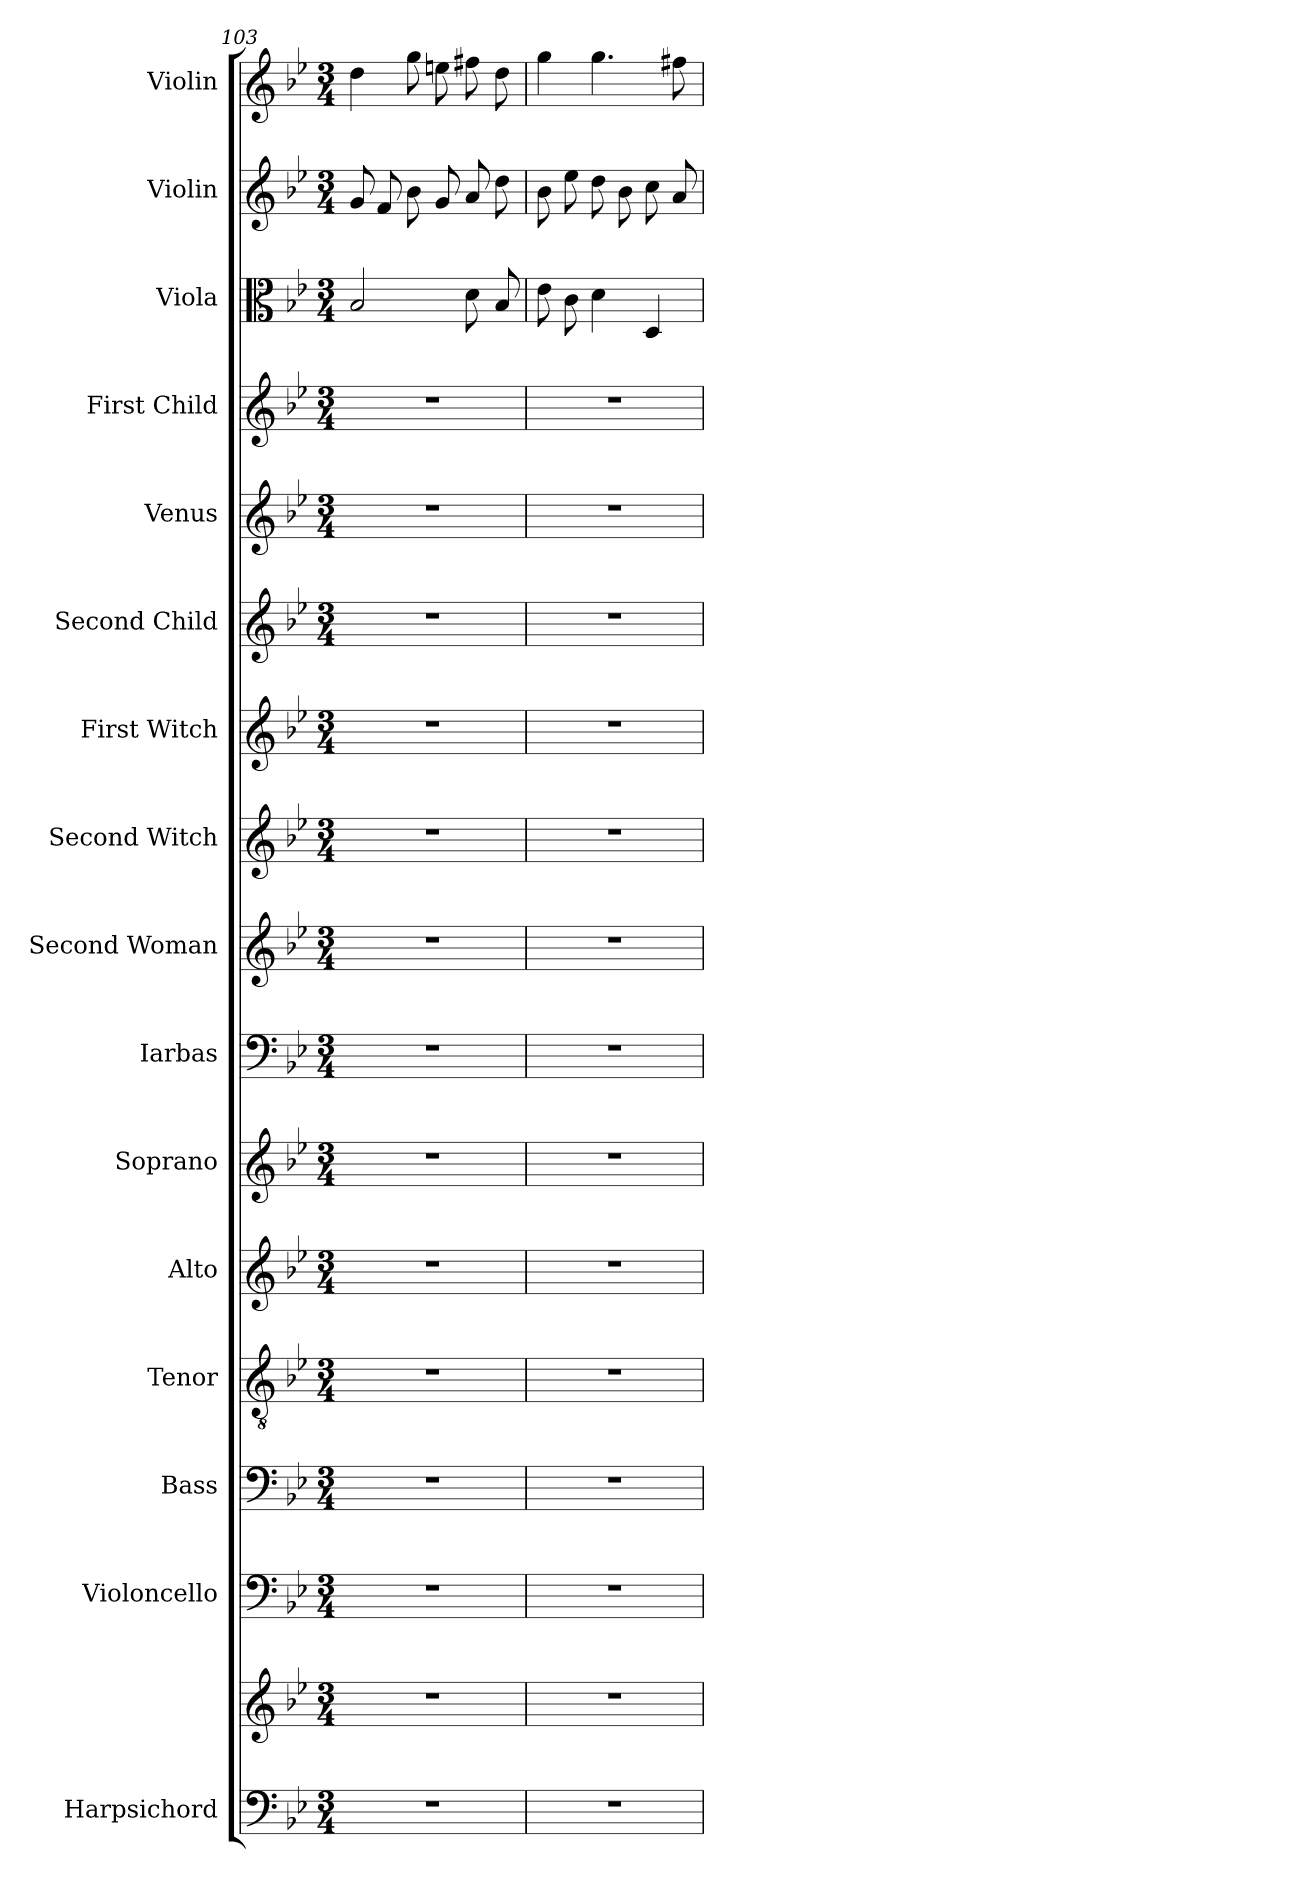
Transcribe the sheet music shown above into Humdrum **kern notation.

**kern	**kern	**kern	**kern	**kern	**kern	**kern	**kern	**kern	**kern	**kern	**kern	**kern	**kern	**kern	**kern	**kern
*part16	*part16	*part15	*part14	*part13	*part12	*part11	*part10	*part9	*part8	*part7	*part6	*part5	*part4	*part3	*part2	*part1
*staff17	*staff16	*staff15	*staff14	*staff13	*staff12	*staff11	*staff10	*staff9	*staff8	*staff7	*staff6	*staff5	*staff4	*staff3	*staff2	*staff1
*I"Harpsichord	*	*I"Violoncello	*I"Bass	*I"Tenor	*I"Alto	*I"Soprano	*I"Iarbas	*I"Second Woman	*I"Second Witch	*I"First Witch	*I"Second Child	*I"Venus	*I"First Child	*I"Viola	*I"Violin	*I"Violin
*I'Hch.	*	*I'Vc.	*I'B.	*I'T.	*I'A.	*I'S.	*I'I.	*I'2W	*I'W2.	*I'W1	*I'C2.	*I'V.	*I'C1	*I'Vla.	*I'Vln.	*I'Vln.
*clefF4	*clefG2	*clefF4	*clefF4	*clefGv2	*clefG2	*clefG2	*clefF4	*clefG2	*clefG2	*clefG2	*clefG2	*clefG2	*clefG2	*clefC3	*clefG2	*clefG2
*k[b-e-]	*k[b-e-]	*k[b-e-]	*k[b-e-]	*k[b-e-]	*k[b-e-]	*k[b-e-]	*k[b-e-]	*k[b-e-]	*k[b-e-]	*k[b-e-]	*k[b-e-]	*k[b-e-]	*k[b-e-]	*k[b-e-]	*k[b-e-]	*k[b-e-]
*M3/4	*M3/4	*M3/4	*M3/4	*M3/4	*M3/4	*M3/4	*M3/4	*M3/4	*M3/4	*M3/4	*M3/4	*M3/4	*M3/4	*M3/4	*M3/4	*M3/4
=103	=103	=103	=103	=103	=103	=103	=103	=103	=103	=103	=103	=103	=103	=103	=103	=103
2.r	2.r	2.r	2.r	2.r	2.r	2.r	2.r	2.r	2.r	2.r	2.r	2.r	2.r	2B-/	8g/	4dd\
.	.	.	.	.	.	.	.	.	.	.	.	.	.	.	8f/	.
.	.	.	.	.	.	.	.	.	.	.	.	.	.	.	8b-\	8gg\
.	.	.	.	.	.	.	.	.	.	.	.	.	.	.	8g/	8een\
.	.	.	.	.	.	.	.	.	.	.	.	.	.	8d\	8a/	8ff#X\
.	.	.	.	.	.	.	.	.	.	.	.	.	.	8B-/	8dd\	8dd\
=104	=104	=104	=104	=104	=104	=104	=104	=104	=104	=104	=104	=104	=104	=104	=104	=104
2.r	2.r	2.r	2.r	2.r	2.r	2.r	2.r	2.r	2.r	2.r	2.r	2.r	2.r	8e-\	8b-\	4gg\
.	.	.	.	.	.	.	.	.	.	.	.	.	.	8c\	8ee-\	.
.	.	.	.	.	.	.	.	.	.	.	.	.	.	4d\	8dd\	4.gg\
.	.	.	.	.	.	.	.	.	.	.	.	.	.	.	8b-\	.
.	.	.	.	.	.	.	.	.	.	.	.	.	.	4D/	8cc\	.
.	.	.	.	.	.	.	.	.	.	.	.	.	.	.	8a/	8ff#X\
=	=	=	=	=	=	=	=	=	=	=	=	=	=	=	=	=
*-	*-	*-	*-	*-	*-	*-	*-	*-	*-	*-	*-	*-	*-	*-	*-	*-
